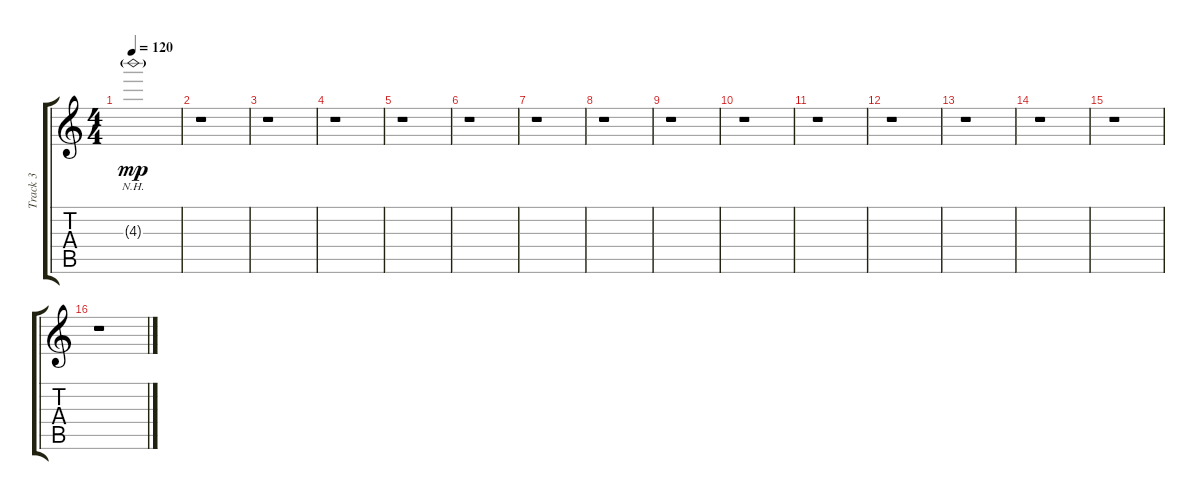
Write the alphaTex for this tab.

\track ("Track 3" "Track 3") {instrument distortionguitar}
\staff {score tabs}
\tuning (E4 B3 G3 D3 A2 E2) {hide}
\ts (4 4)
\tempo 120
\clef g2
\ks c
4.3{nh g}.1{dy mp} |
r.1 |
r.1 |
r.1 |
r.1 |
r.1 |
r.1 |
r.1 |
r.1 |
r.1 |
r.1 |
r.1 |
r.1 |
r.1 |
r.1 |
r.1
